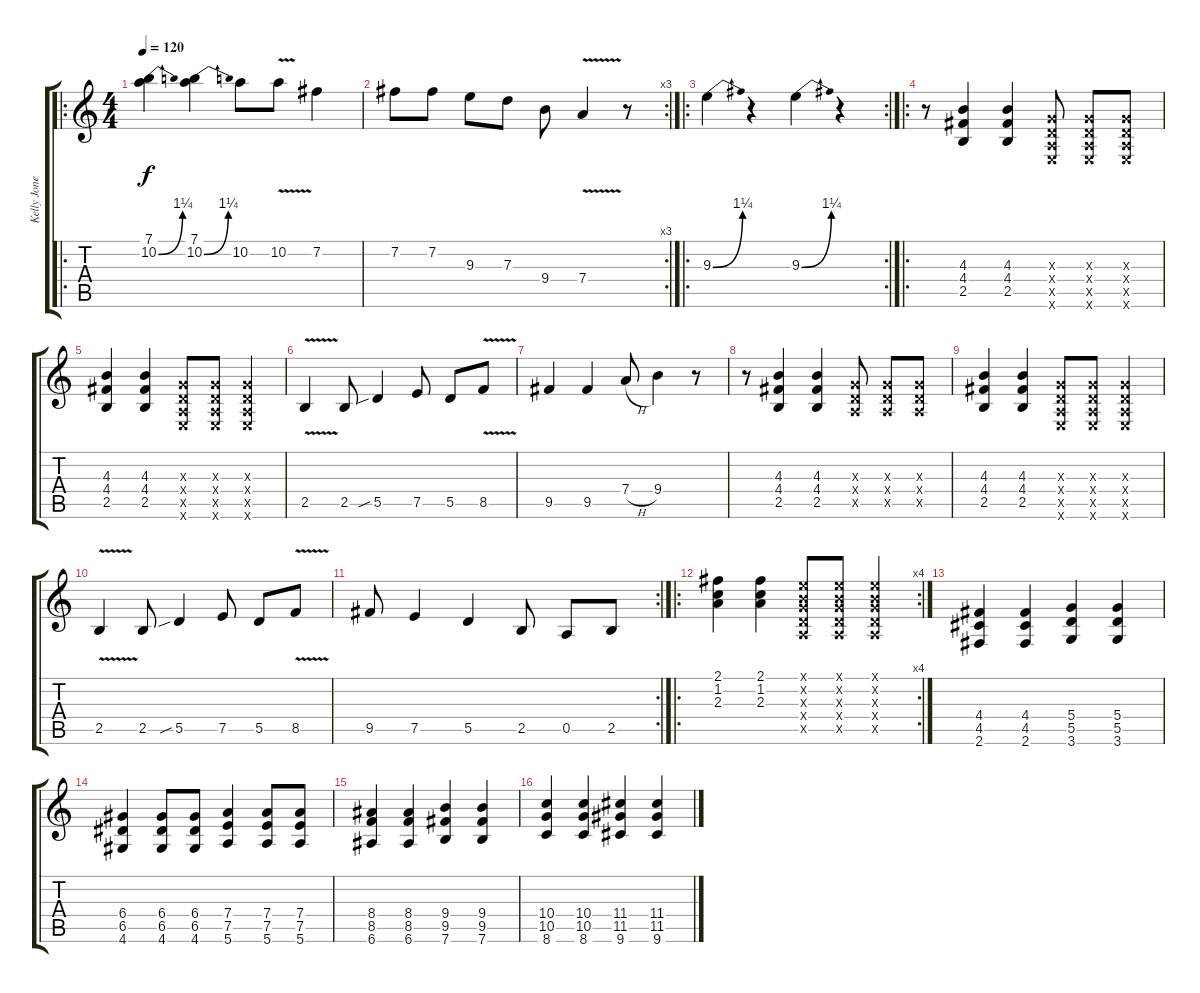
\track ("Kelly Jones" "Kelly Jone") {instrument distortionguitar}
\staff {score tabs}
\tuning (E4 B3 G3 D3 A2 E2) {hide}
\ro
\ts (4 4)
\tempo 120
\clef g2
\ks c
(7.1 10.2{be (bend 0 0 60 5)}).4{dy f instrument distortionguitar} (7.1 10.2{be (bend 0 0 60 5)}).4 10.2.8 10.2{v}.8 7.2.4 |
\rc 3
7.2.8 7.2.8 9.3.8 7.3.8 9.4.8 7.4{v}.4 r.8 |
\ro
\rc 2
9.3{be (bend 0 0 60 5)}.4 r.4 9.3{be (bend 0 0 60 5)}.4 r.4 |
\ro
r.8 (4.3 4.4 2.5).4 (4.3 4.4 2.5).4 (0.3{x} 0.4{x} 0.5{x} 0.6{x}).8 (0.3{x} 0.4{x} 0.5{x} 0.6{x}).8 (0.3{x} 0.4{x} 0.5{x} 0.6{x}).8 |
(4.3 4.4 2.5).4 (4.3 4.4 2.5).4 (0.3{x} 0.4{x} 0.5{x} 0.6{x}).8 (0.3{x} 0.4{x} 0.5{x} 0.6{x}).8 (0.3{x} 0.4{x} 0.5{x} 0.6{x}).4 |
2.5{v}.4 2.5.8 5.5{sib}.4 7.5.8 5.5.8 8.5{v}.8 |
9.5.4 9.5.4 7.4{h}.8 9.4.4 r.8 |
r.8 (4.3 4.4 2.5).4 (4.3 4.4 2.5).4 (0.3{x} 0.4{x} 0.5{x}).8 (0.3{x} 0.4{x} 0.5{x}).8 (0.3{x} 0.4{x} 0.5{x}).8 |
(4.3 4.4 2.5).4 (4.3 4.4 2.5).4 (0.3{x} 0.4{x} 0.5{x} 0.6{x}).8 (0.3{x} 0.4{x} 0.5{x} 0.6{x}).8 (0.3{x} 0.4{x} 0.5{x} 0.6{x}).4 |
2.5{v}.4 2.5.8 5.5{sib}.4 7.5.8 5.5.8 8.5{v}.8 |
\rc 2
9.5.8 7.5.4 5.5.4 2.5.8 0.5.8 2.5.8 |
\ro
\rc 4
(2.1 1.2 2.3).4 (2.1 1.2 2.3).4 (0.1{x} 0.2{x} 0.3{x} 0.4{x} 0.5{x}).8 (0.1{x} 0.2{x} 0.3{x} 0.4{x} 0.5{x}).8 (0.1{x} 0.2{x} 0.3{x} 0.4{x} 0.5{x}).4 |
(4.4 4.5 2.6).4 (4.4 4.5 2.6).4 (5.4 5.5 3.6).4 (5.4 5.5 3.6).4 |
(6.4 6.5 4.6).4 (6.4 6.5 4.6).8 (6.4 6.5 4.6).8 (7.4 7.5 5.6).4 (7.4 7.5 5.6).8 (7.4 7.5 5.6).8 |
(8.4 8.5 6.6).4 (8.4 8.5 6.6).4 (9.4 9.5 7.6).4 (9.4 9.5 7.6).4 |
(10.4 10.5 8.6).4 (10.4 10.5 8.6).4 (11.4 11.5 9.6).4 (11.4 11.5 9.6).4
